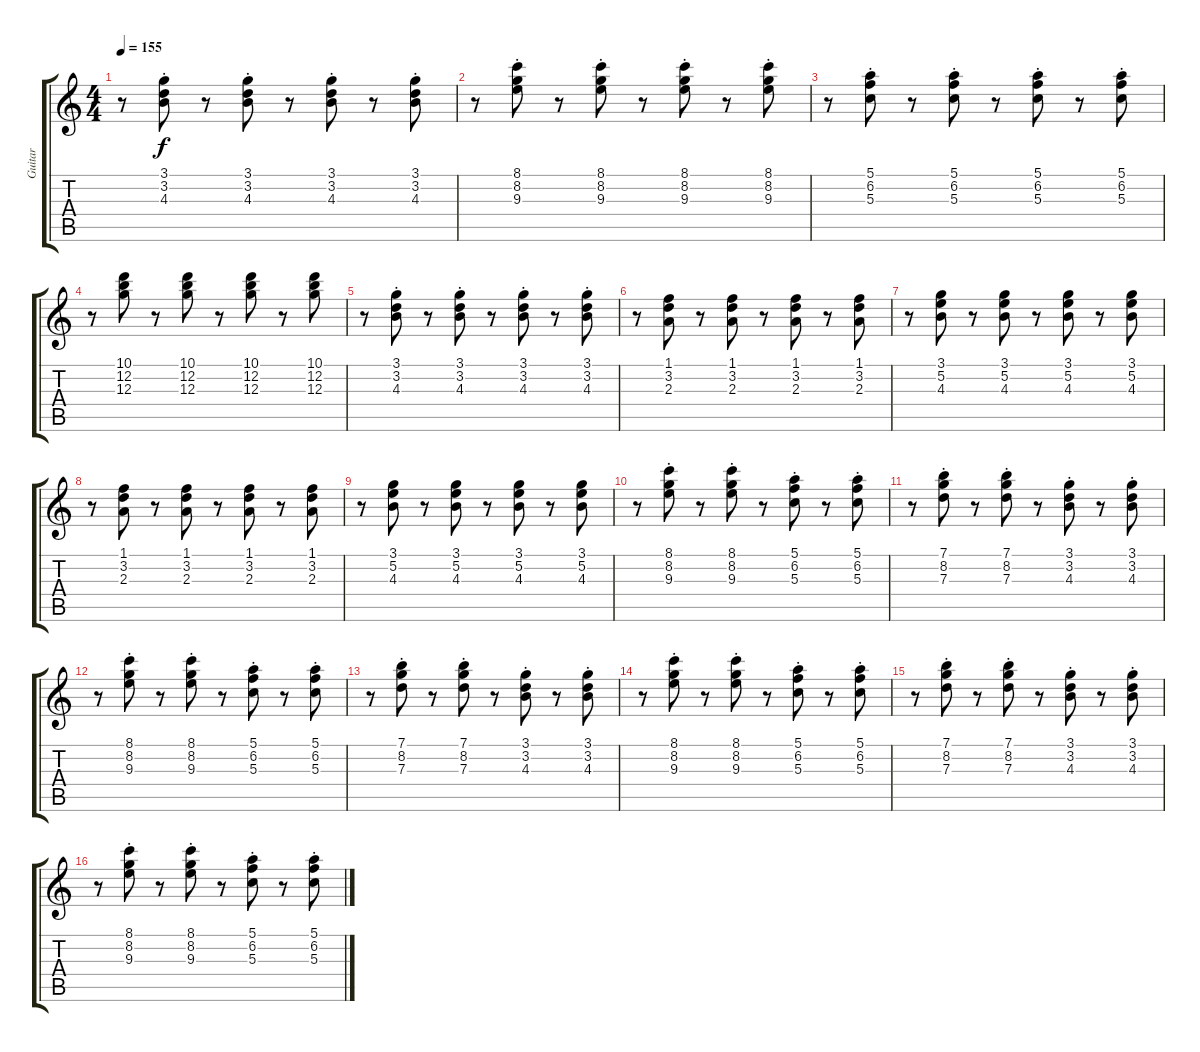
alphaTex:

\track ("Guitar" "Guitar") {instrument electricguitarclean}
\staff {score tabs}
\tuning (E4 B3 G3 D3 A2 E2) {hide}
\ts (4 4)
\tempo 155
\clef g2
\ks c
r.8{dy f} (3.1 3.2{st} 4.3).8 r.8 (3.1 3.2{st} 4.3).8 r.8 (3.1 3.2{st} 4.3).8 r.8 (3.1 3.2{st} 4.3).8 |
r.8 (8.1 8.2{st} 9.3).8 r.8 (8.1 8.2{st} 9.3).8 r.8 (8.1 8.2{st} 9.3).8 r.8 (8.1 8.2{st} 9.3).8 |
r.8 (5.1 6.2{st} 5.3).8 r.8 (5.1 6.2{st} 5.3).8 r.8 (5.1 6.2{st} 5.3).8 r.8 (5.1 6.2{st} 5.3).8 |
r.8 (10.1 12.2 12.3).8 r.8 (10.1 12.2 12.3).8 r.8 (10.1 12.2 12.3).8 r.8 (10.1 12.2 12.3).8 |
r.8 (3.1 3.2{st} 4.3).8 r.8 (3.1 3.2{st} 4.3).8 r.8 (3.1 3.2{st} 4.3).8 r.8 (3.1 3.2{st} 4.3).8 |
r.8 (1.1 3.2 2.3).8 r.8 (1.1 3.2 2.3).8 r.8 (1.1 3.2 2.3).8 r.8 (1.1 3.2 2.3).8 |
r.8 (3.1 5.2 4.3).8 r.8 (3.1 5.2 4.3).8 r.8 (3.1 5.2 4.3).8 r.8 (3.1 5.2 4.3).8 |
r.8 (1.1 3.2 2.3).8 r.8 (1.1 3.2 2.3).8 r.8 (1.1 3.2 2.3).8 r.8 (1.1 3.2 2.3).8 |
r.8 (3.1 5.2 4.3).8 r.8 (3.1 5.2 4.3).8 r.8 (3.1 5.2 4.3).8 r.8 (3.1 5.2 4.3).8 |
r.8 (8.1 8.2{st} 9.3).8 r.8 (8.1 8.2{st} 9.3).8 r.8 (5.1 6.2{st} 5.3).8 r.8 (5.1 6.2{st} 5.3).8 |
r.8 (7.1 8.2{st} 7.3).8 r.8 (7.1 8.2{st} 7.3).8 r.8 (3.1 3.2{st} 4.3).8 r.8 (3.1 3.2{st} 4.3).8 |
r.8 (8.1 8.2{st} 9.3).8 r.8 (8.1 8.2{st} 9.3).8 r.8 (5.1 6.2{st} 5.3).8 r.8 (5.1 6.2{st} 5.3).8 |
r.8 (7.1 8.2{st} 7.3).8 r.8 (7.1 8.2{st} 7.3).8 r.8 (3.1 3.2{st} 4.3).8 r.8 (3.1 3.2{st} 4.3).8 |
r.8 (8.1 8.2{st} 9.3).8 r.8 (8.1 8.2{st} 9.3).8 r.8 (5.1 6.2{st} 5.3).8 r.8 (5.1 6.2{st} 5.3).8 |
r.8 (7.1 8.2{st} 7.3).8 r.8 (7.1 8.2{st} 7.3).8 r.8 (3.1 3.2{st} 4.3).8 r.8 (3.1 3.2{st} 4.3).8 |
r.8 (8.1 8.2{st} 9.3).8 r.8 (8.1 8.2{st} 9.3).8 r.8 (5.1 6.2{st} 5.3).8 r.8 (5.1 6.2{st} 5.3).8
